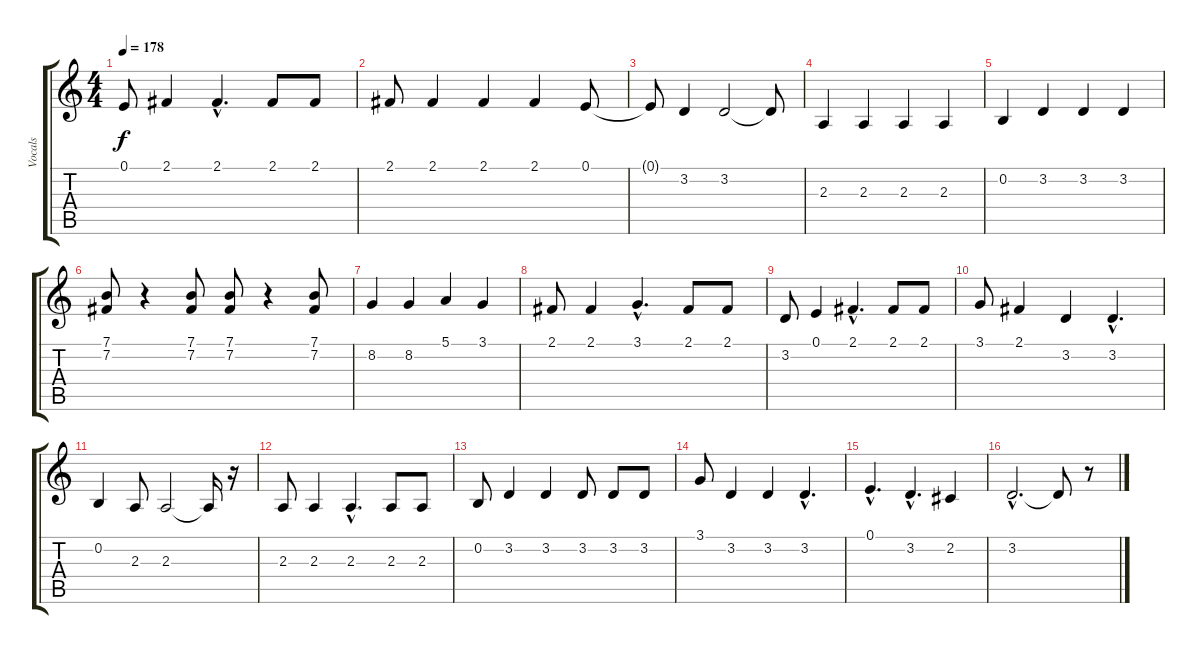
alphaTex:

\track ("Vocals" "Vocals") {instrument violin}
\staff {score tabs}
\tuning (E4 B3 G3 D3 A2 E2) {hide}
\ts (4 4)
\tempo 178
\clef g2
\ks c
0.1.8{dy f} 2.1.4 2.1{hac}.4{d} 2.1.8 2.1.8 |
2.1.8 2.1.4 2.1.4 2.1.4 0.1.8 |
0.1{t}.8 3.2.4 3.2.2 3.2{t}.8 |
2.3.4 2.3.4 2.3.4 2.3.4 |
0.2.4 3.2.4 3.2.4 3.2.4 |
(7.1 7.2).8 r.4 (7.1 7.2).8 (7.1 7.2).8 r.4 (7.1 7.2).8 |
8.2.4 8.2.4 5.1.4 3.1.4 |
2.1.8 2.1.4 3.1{hac}.4{d} 2.1.8 2.1.8 |
3.2.8 0.1.4 2.1{hac}.4{d} 2.1.8 2.1.8 |
3.1.8 2.1.4 3.2.4 3.2{hac}.4{d} |
0.2.4 2.3.8 2.3.2 2.3{t}.16 r.16 |
2.3.8 2.3.4 2.3{hac}.4{d} 2.3.8 2.3.8 |
0.2.8 3.2.4 3.2.4 3.2.8 3.2.8 3.2.8 |
3.1.8 3.2.4 3.2.4 3.2{hac}.4{d} |
0.1{hac}.4{d} 3.2{hac}.4{d} 2.2.4 |
3.2{hac}.2{d} 3.2{t}.8 r.8
